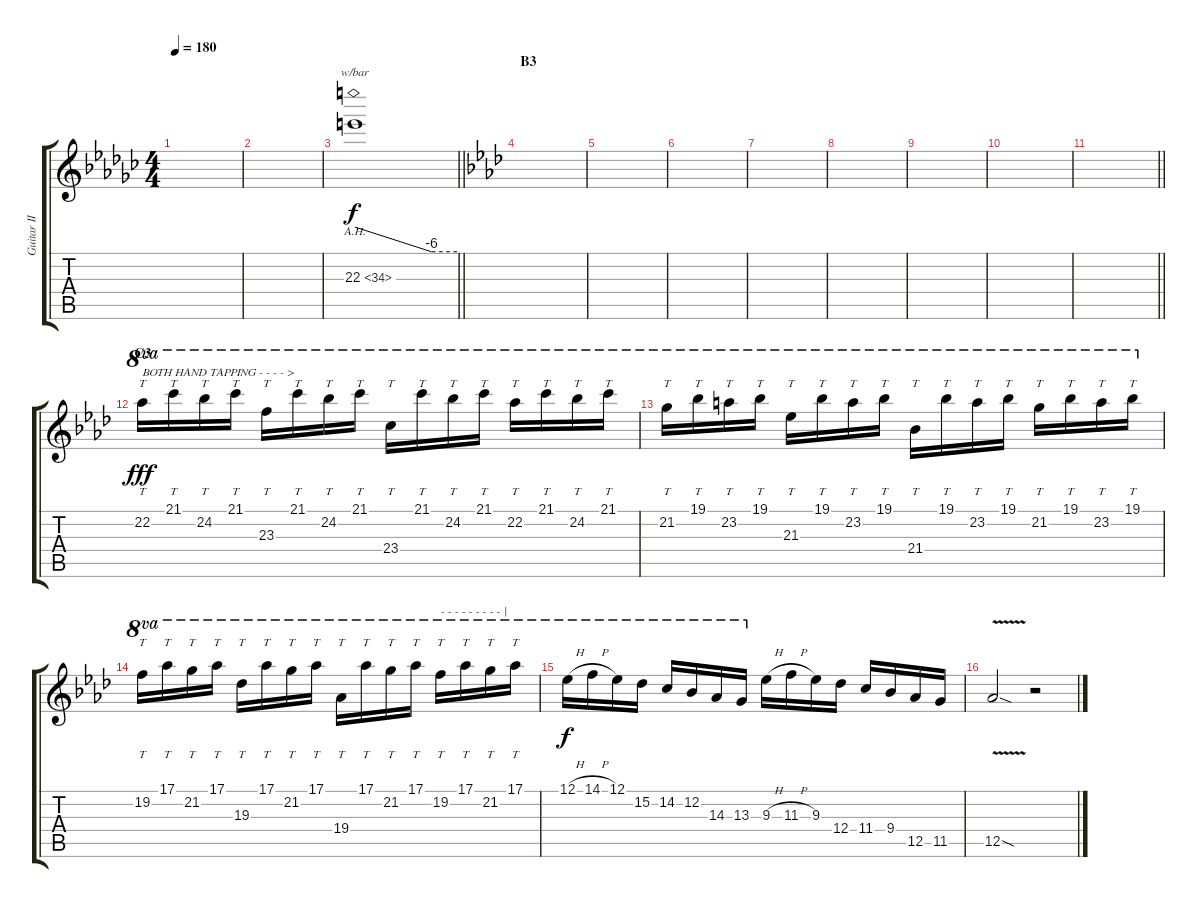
\track ("Guitar II (Yamanaka Sawako/\"Catherine\")" "Guitar II ") {instrument distortionguitar}
\staff {score tabs}
\tuning (Eb4 Bb3 Gb3 Db3 Ab2 Eb2) {hide}
\ts (4 4)
\tempo 180
\clef g2
\ks gb
|
|
\barLineRight lightlight
22.3{ah 12}.1{tbe (custom default 0 0 45 -24 60 -24)} |
\section ("" "B3")
\ks ab
|
|
|
|
|
|
|
\barLineRight lightlight
|
\section ("" "C3")
22.2.16{tt ot 8va txt "BOTH HAND TAPPING - - - - >" dy fff} 21.1.16{tt ot 8va} 24.2.16{tt ot 8va} 21.1.16{tt ot 8va} 23.3.16{tt ot 8va} 21.1.16{tt ot 8va} 24.2.16{tt ot 8va} 21.1.16{tt ot 8va} 23.4.16{tt ot 8va} 21.1.16{tt ot 8va} 24.2.16{tt ot 8va} 21.1.16{tt ot 8va} 22.2.16{tt ot 8va} 21.1.16{tt ot 8va} 24.2.16{tt ot 8va} 21.1.16{tt ot 8va} |
21.2.16{tt ot 8va} 19.1.16{tt ot 8va} 23.2.16{tt ot 8va} 19.1.16{tt ot 8va} 21.3.16{tt ot 8va} 19.1.16{tt ot 8va} 23.2.16{tt ot 8va} 19.1.16{tt ot 8va} 21.4.16{tt ot 8va} 19.1.16{tt ot 8va} 23.2.16{tt ot 8va} 19.1.16{tt ot 8va} 21.2.16{tt ot 8va} 19.1.16{tt ot 8va} 23.2.16{tt ot 8va} 19.1.16{tt ot 8va} |
19.2.16{tt ot 8va} 17.1.16{tt ot 8va} 21.2.16{tt ot 8va} 17.1.16{tt ot 8va} 19.3.16{tt ot 8va} 17.1.16{tt ot 8va} 21.2.16{tt ot 8va} 17.1.16{tt ot 8va} 19.4.16{tt ot 8va} 17.1.16{tt ot 8va} 21.2.16{tt ot 8va} 17.1.16{tt ot 8va} 19.2.16{tt ot 8va txt "- - - - - - - - - |"} 17.1.16{tt ot 8va} 21.2.16{tt ot 8va} 17.1.16{tt ot 8va} |
12.1{h}.16{ot 8va dy f} 14.1{h}.16{ot 8va} 12.1.16{ot 8va} 15.2.16{ot 8va} 14.2.16{ot 8va} 12.2.16{ot 8va} 14.3.16{ot 8va} 13.3.16{ot 8va} 9.3{h}.16 11.3{h}.16 9.3.16 12.4.16 11.4.16 9.4.16 12.5.16 11.5.16 |
12.5{v sod}.2 r.2
